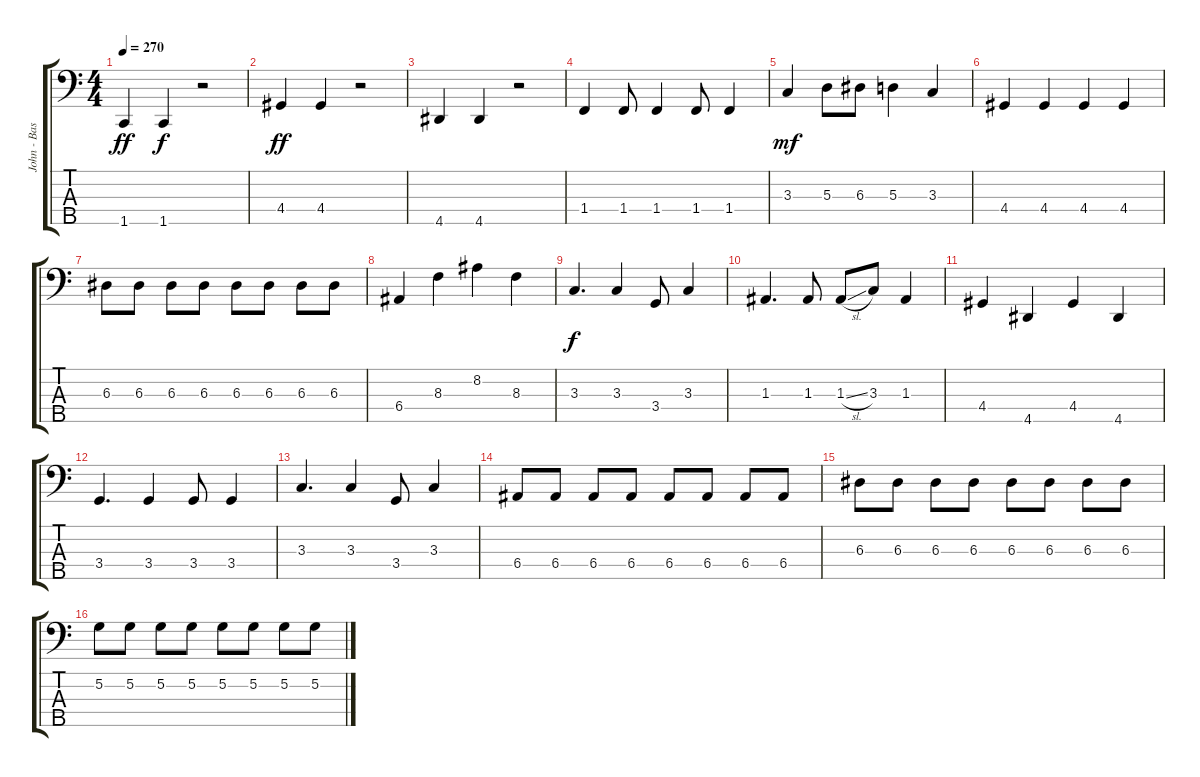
\track ("John - Bass" "John - Bas") {instrument electricbassfinger}
\staff {score tabs}
\tuning (G2 D2 A1 E1 B0) {hide}
\ts (4 4)
\tempo 270
\clef f4
\ks c
1.5.4{dy ff} 1.5.4{dy f} r.2 |
4.4.4{dy ff} 4.4.4 r.2 |
4.5.4 4.5.4 r.2 |
1.4.4 1.4.8 1.4.4 1.4.8 1.4.4 |
3.3.4{dy mf} 5.3.8 6.3.8 5.3.4 3.3.4 |
4.4.4 4.4.4 4.4.4 4.4.4 |
6.3.8 6.3.8 6.3.8 6.3.8 6.3.8 6.3.8 6.3.8 6.3.8 |
6.4.4 8.3.4 8.2.4 8.3.4 |
3.3.4{d dy f} 3.3.4 3.4.8 3.3.4 |
1.3.4{d} 1.3.8 1.3{sl}.8 3.3.8 1.3.4 |
4.4.4 4.5.4 4.4.4 4.5.4 |
3.4.4{d} 3.4.4 3.4.8 3.4.4 |
3.3.4{d} 3.3.4 3.4.8 3.3.4 |
6.4.8 6.4.8 6.4.8 6.4.8 6.4.8 6.4.8 6.4.8 6.4.8 |
6.3.8 6.3.8 6.3.8 6.3.8 6.3.8 6.3.8 6.3.8 6.3.8 |
5.2.8 5.2.8 5.2.8 5.2.8 5.2.8 5.2.8 5.2.8 5.2.8
